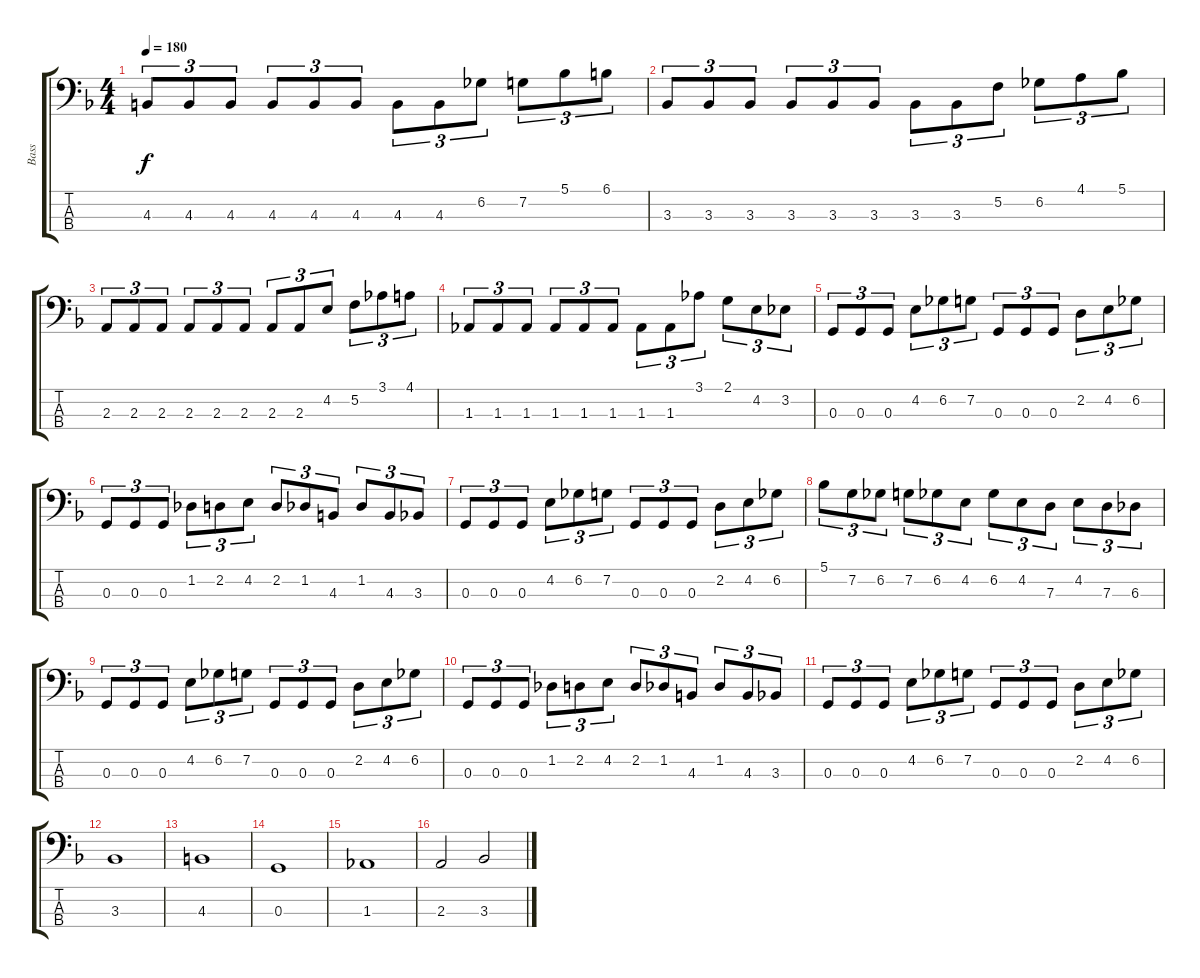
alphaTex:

\track ("Bass" "Bass") {instrument electricbassfinger}
\staff {score tabs}
\tuning (F2 C2 G1 D1) {hide}
\ts (4 4)
\tempo 180
\clef f4
\ks dminor
4.3.8{tu (3 2) dy f} 4.3.8{tu (3 2)} 4.3.8{tu (3 2)} 4.3.8{tu (3 2)} 4.3.8{tu (3 2)} 4.3.8{tu (3 2)} 4.3.8{tu (3 2)} 4.3.8{tu (3 2)} 6.2.8{tu (3 2)} 7.2.8{tu (3 2)} 5.1.8{tu (3 2)} 6.1.8{tu (3 2)} |
3.3.8{tu (3 2)} 3.3.8{tu (3 2)} 3.3.8{tu (3 2)} 3.3.8{tu (3 2)} 3.3.8{tu (3 2)} 3.3.8{tu (3 2)} 3.3.8{tu (3 2)} 3.3.8{tu (3 2)} 5.2.8{tu (3 2)} 6.2.8{tu (3 2)} 4.1.8{tu (3 2)} 5.1.8{tu (3 2)} |
2.3.8{tu (3 2)} 2.3.8{tu (3 2)} 2.3.8{tu (3 2)} 2.3.8{tu (3 2)} 2.3.8{tu (3 2)} 2.3.8{tu (3 2)} 2.3.8{tu (3 2)} 2.3.8{tu (3 2)} 4.2.8{tu (3 2)} 5.2.8{tu (3 2)} 3.1.8{tu (3 2)} 4.1.8{tu (3 2)} |
1.3.8{tu (3 2)} 1.3.8{tu (3 2)} 1.3.8{tu (3 2)} 1.3.8{tu (3 2)} 1.3.8{tu (3 2)} 1.3.8{tu (3 2)} 1.3.8{tu (3 2)} 1.3.8{tu (3 2)} 3.1.8{tu (3 2)} 2.1.8{tu (3 2)} 4.2.8{tu (3 2)} 3.2.8{tu (3 2)} |
0.3.8{tu (3 2)} 0.3.8{tu (3 2)} 0.3.8{tu (3 2)} 4.2.8{tu (3 2)} 6.2.8{tu (3 2)} 7.2.8{tu (3 2)} 0.3.8{tu (3 2)} 0.3.8{tu (3 2)} 0.3.8{tu (3 2)} 2.2.8{tu (3 2)} 4.2.8{tu (3 2)} 6.2.8{tu (3 2)} |
0.3.8{tu (3 2)} 0.3.8{tu (3 2)} 0.3.8{tu (3 2)} 1.2.8{tu (3 2)} 2.2.8{tu (3 2)} 4.2.8{tu (3 2)} 2.2.8{tu (3 2)} 1.2.8{tu (3 2)} 4.3.8{tu (3 2)} 1.2.8{tu (3 2)} 4.3.8{tu (3 2)} 3.3.8{tu (3 2)} |
0.3.8{tu (3 2)} 0.3.8{tu (3 2)} 0.3.8{tu (3 2)} 4.2.8{tu (3 2)} 6.2.8{tu (3 2)} 7.2.8{tu (3 2)} 0.3.8{tu (3 2)} 0.3.8{tu (3 2)} 0.3.8{tu (3 2)} 2.2.8{tu (3 2)} 4.2.8{tu (3 2)} 6.2.8{tu (3 2)} |
5.1.8{tu (3 2)} 7.2.8{tu (3 2)} 6.2.8{tu (3 2)} 7.2.8{tu (3 2)} 6.2.8{tu (3 2)} 4.2.8{tu (3 2)} 6.2.8{tu (3 2)} 4.2.8{tu (3 2)} 7.3.8{tu (3 2)} 4.2.8{tu (3 2)} 7.3.8{tu (3 2)} 6.3.8{tu (3 2)} |
0.3.8{tu (3 2)} 0.3.8{tu (3 2)} 0.3.8{tu (3 2)} 4.2.8{tu (3 2)} 6.2.8{tu (3 2)} 7.2.8{tu (3 2)} 0.3.8{tu (3 2)} 0.3.8{tu (3 2)} 0.3.8{tu (3 2)} 2.2.8{tu (3 2)} 4.2.8{tu (3 2)} 6.2.8{tu (3 2)} |
0.3.8{tu (3 2)} 0.3.8{tu (3 2)} 0.3.8{tu (3 2)} 1.2.8{tu (3 2)} 2.2.8{tu (3 2)} 4.2.8{tu (3 2)} 2.2.8{tu (3 2)} 1.2.8{tu (3 2)} 4.3.8{tu (3 2)} 1.2.8{tu (3 2)} 4.3.8{tu (3 2)} 3.3.8{tu (3 2)} |
0.3.8{tu (3 2)} 0.3.8{tu (3 2)} 0.3.8{tu (3 2)} 4.2.8{tu (3 2)} 6.2.8{tu (3 2)} 7.2.8{tu (3 2)} 0.3.8{tu (3 2)} 0.3.8{tu (3 2)} 0.3.8{tu (3 2)} 2.2.8{tu (3 2)} 4.2.8{tu (3 2)} 6.2.8{tu (3 2)} |
3.3.1 |
4.3.1 |
0.3.1 |
1.3.1 |
2.3.2 3.3.2
